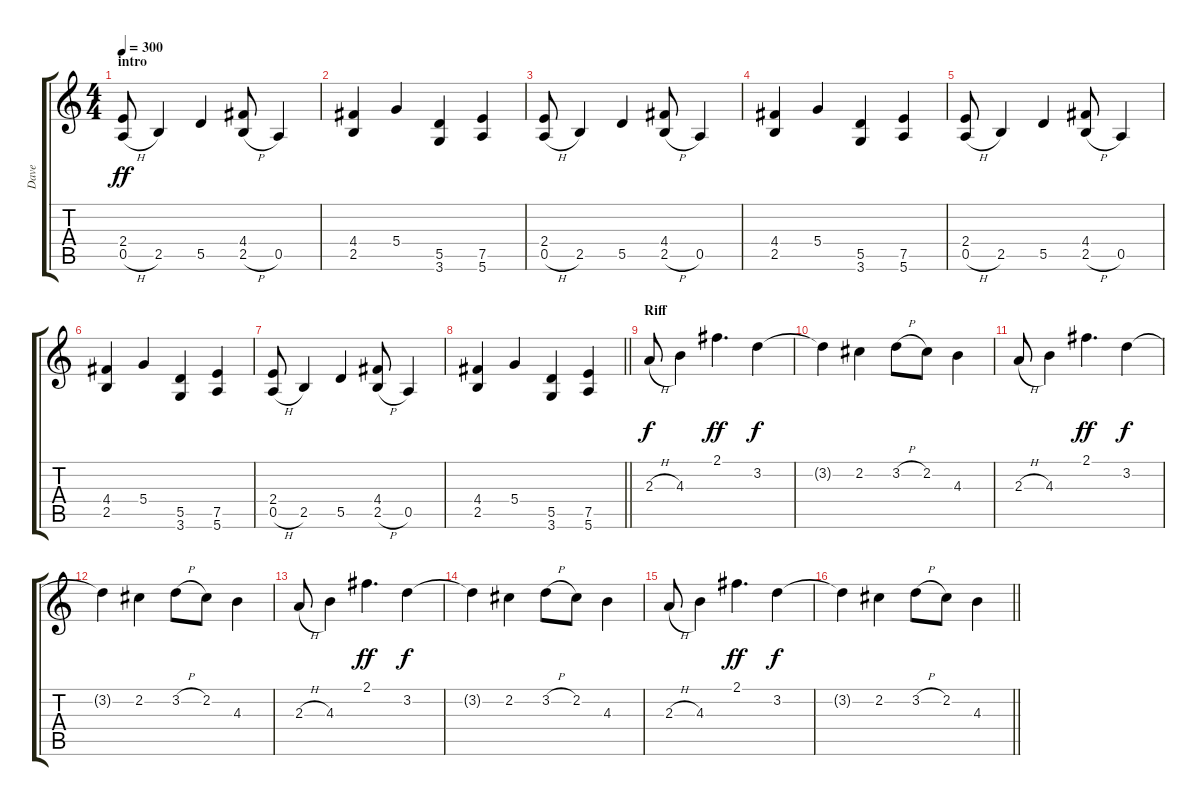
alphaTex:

\track ("Dave" "Dave") {instrument overdrivenguitar}
\staff {score tabs}
\tuning (E4 B3 G3 D3 A2 E2) {hide}
\ts (4 4)
\section ("" "intro")
\tempo 300
\clef g2
\ks c
(2.4 0.5{h}).8{dy ff instrument overdrivenguitar} 2.5.4 5.5.4 (4.4 2.5{h}).8 0.5.4 |
(4.4 2.5).4 5.4.4 (5.5 3.6).4 (7.5 5.6).4 |
(2.4 0.5{h}).8 2.5.4 5.5.4 (4.4 2.5{h}).8 0.5.4 |
(4.4 2.5).4 5.4.4 (5.5 3.6).4 (7.5 5.6).4 |
(2.4 0.5{h}).8 2.5.4 5.5.4 (4.4 2.5{h}).8 0.5.4 |
(4.4 2.5).4 5.4.4 (5.5 3.6).4 (7.5 5.6).4 |
(2.4 0.5{h}).8 2.5.4 5.5.4 (4.4 2.5{h}).8 0.5.4 |
\barLineRight lightlight
(4.4 2.5).4 5.4.4 (5.5 3.6).4 (7.5 5.6).4 |
\section ("" "Riff")
2.3{h}.8{dy f} 4.3.4 2.1.4{d dy ff} 3.2.4{dy f} |
3.2{t}.4 2.2.4 3.2{h}.8 2.2.8 4.3.4 |
2.3{h}.8 4.3.4 2.1.4{d dy ff} 3.2.4{dy f} |
3.2{t}.4 2.2.4 3.2{h}.8 2.2.8 4.3.4 |
2.3{h}.8 4.3.4 2.1.4{d dy ff} 3.2.4{dy f} |
3.2{t}.4 2.2.4 3.2{h}.8 2.2.8 4.3.4 |
2.3{h}.8 4.3.4 2.1.4{d dy ff} 3.2.4{dy f} |
\barLineRight lightlight
3.2{t}.4 2.2.4 3.2{h}.8 2.2.8 4.3.4
